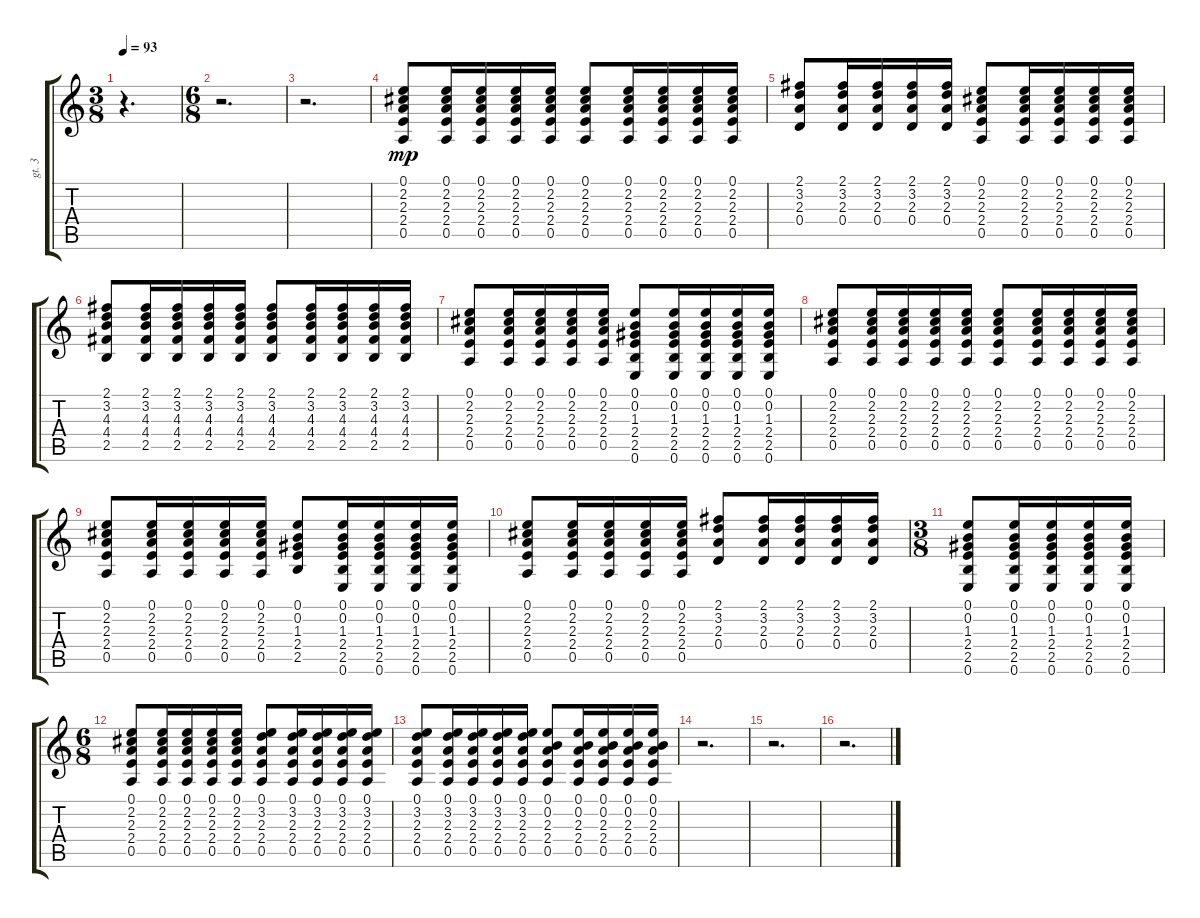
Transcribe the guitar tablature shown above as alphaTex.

\track ("gt. 3" "gt. 3") {instrument acousticguitarsteel}
\staff {score tabs}
\tuning (E4 B3 G3 D3 A2 E2) {hide}
\ts (3 8)
\tempo 93
\clef g2
\ks c
r.4{d dy mp} |
\ts (6 8)
r.2{d} |
r.2{d} |
(0.1 2.2 2.3 2.4 0.5).8 (0.1 2.2 2.3 2.4 0.5).16 (0.1 2.2 2.3 2.4 0.5).16 (0.1 2.2 2.3 2.4 0.5).16 (0.1 2.2 2.3 2.4 0.5).16 (0.1 2.2 2.3 2.4 0.5).8 (0.1 2.2 2.3 2.4 0.5).16 (0.1 2.2 2.3 2.4 0.5).16 (0.1 2.2 2.3 2.4 0.5).16 (0.1 2.2 2.3 2.4 0.5).16 |
(2.1 3.2 2.3 0.4).8 (2.1 3.2 2.3 0.4).16 (2.1 3.2 2.3 0.4).16 (2.1 3.2 2.3 0.4).16 (2.1 3.2 2.3 0.4).16 (0.1 2.2 2.3 2.4 0.5).8 (0.1 2.2 2.3 2.4 0.5).16 (0.1 2.2 2.3 2.4 0.5).16 (0.1 2.2 2.3 2.4 0.5).16 (0.1 2.2 2.3 2.4 0.5).16 |
(2.1 3.2 4.3 4.4 2.5).8 (2.1 3.2 4.3 4.4 2.5).16 (2.1 3.2 4.3 4.4 2.5).16 (2.1 3.2 4.3 4.4 2.5).16 (2.1 3.2 4.3 4.4 2.5).16 (2.1 3.2 4.3 4.4 2.5).8 (2.1 3.2 4.3 4.4 2.5).16 (2.1 3.2 4.3 4.4 2.5).16 (2.1 3.2 4.3 4.4 2.5).16 (2.1 3.2 4.3 4.4 2.5).16 |
(0.1 2.2 2.3 2.4 0.5).8 (0.1 2.2 2.3 2.4 0.5).16 (0.1 2.2 2.3 2.4 0.5).16 (0.1 2.2 2.3 2.4 0.5).16 (0.1 2.2 2.3 2.4 0.5).16 (0.1 0.2 1.3 2.4 2.5 0.6).8 (0.1 0.2 1.3 2.4 2.5 0.6).16 (0.1 0.2 1.3 2.4 2.5 0.6).16 (0.1 0.2 1.3 2.4 2.5 0.6).16 (0.1 0.2 1.3 2.4 2.5 0.6).16 |
(0.1 2.2 2.3 2.4 0.5).8 (0.1 2.2 2.3 2.4 0.5).16 (0.1 2.2 2.3 2.4 0.5).16 (0.1 2.2 2.3 2.4 0.5).16 (0.1 2.2 2.3 2.4 0.5).16 (0.1 2.2 2.3 2.4 0.5).8 (0.1 2.2 2.3 2.4 0.5).16 (0.1 2.2 2.3 2.4 0.5).16 (0.1 2.2 2.3 2.4 0.5).16 (0.1 2.2 2.3 2.4 0.5).16 |
(0.1 2.2 2.3 2.4 0.5).8 (0.1 2.2 2.3 2.4 0.5).16 (0.1 2.2 2.3 2.4 0.5).16 (0.1 2.2 2.3 2.4 0.5).16 (0.1 2.2 2.3 2.4 0.5).16 (0.1 0.2 1.3 2.4 2.5).8 (0.1 0.2 1.3 2.4 2.5 0.6).16 (0.1 0.2 1.3 2.4 2.5 0.6).16 (0.1 0.2 1.3 2.4 2.5 0.6).16 (0.1 0.2 1.3 2.4 2.5 0.6).16 |
(0.1 2.2 2.3 2.4 0.5).8 (0.1 2.2 2.3 2.4 0.5).16 (0.1 2.2 2.3 2.4 0.5).16 (0.1 2.2 2.3 2.4 0.5).16 (0.1 2.2 2.3 2.4 0.5).16 (2.1 3.2 2.3 0.4).8 (2.1 3.2 2.3 0.4).16 (2.1 3.2 2.3 0.4).16 (2.1 3.2 2.3 0.4).16 (2.1 3.2 2.3 0.4).16 |
\ts (3 8)
(0.1 0.2 1.3 2.4 2.5 0.6).8 (0.1 0.2 1.3 2.4 2.5 0.6).16 (0.1 0.2 1.3 2.4 2.5 0.6).16 (0.1 0.2 1.3 2.4 2.5 0.6).16 (0.1 0.2 1.3 2.4 2.5 0.6).16 |
\ts (6 8)
(0.1 2.2 2.3 2.4 0.5).8 (0.1 2.2 2.3 2.4 0.5).16 (0.1 2.2 2.3 2.4 0.5).16 (0.1 2.2 2.3 2.4 0.5).16 (0.1 2.2 2.3 2.4 0.5).16 (0.1 3.2 2.3 2.4 0.5).8 (0.1 3.2 2.3 2.4 0.5).16 (0.1 3.2 2.3 2.4 0.5).16 (0.1 3.2 2.3 2.4 0.5).16 (0.1 3.2 2.3 2.4 0.5).16 |
(0.1 3.2 2.3 2.4 0.5).8 (0.1 3.2 2.3 2.4 0.5).16 (0.1 3.2 2.3 2.4 0.5).16 (0.1 3.2 2.3 2.4 0.5).16 (0.1 3.2 2.3 2.4 0.5).16 (0.1 0.2 2.3 2.4 0.5).8 (0.1 0.2 2.3 2.4 0.5).16 (0.1 0.2 2.3 2.4 0.5).16 (0.1 0.2 2.3 2.4 0.5).16 (0.1 0.2 2.3 2.4 0.5).16 |
r.2{d} |
r.2{d} |
r.2{d}
